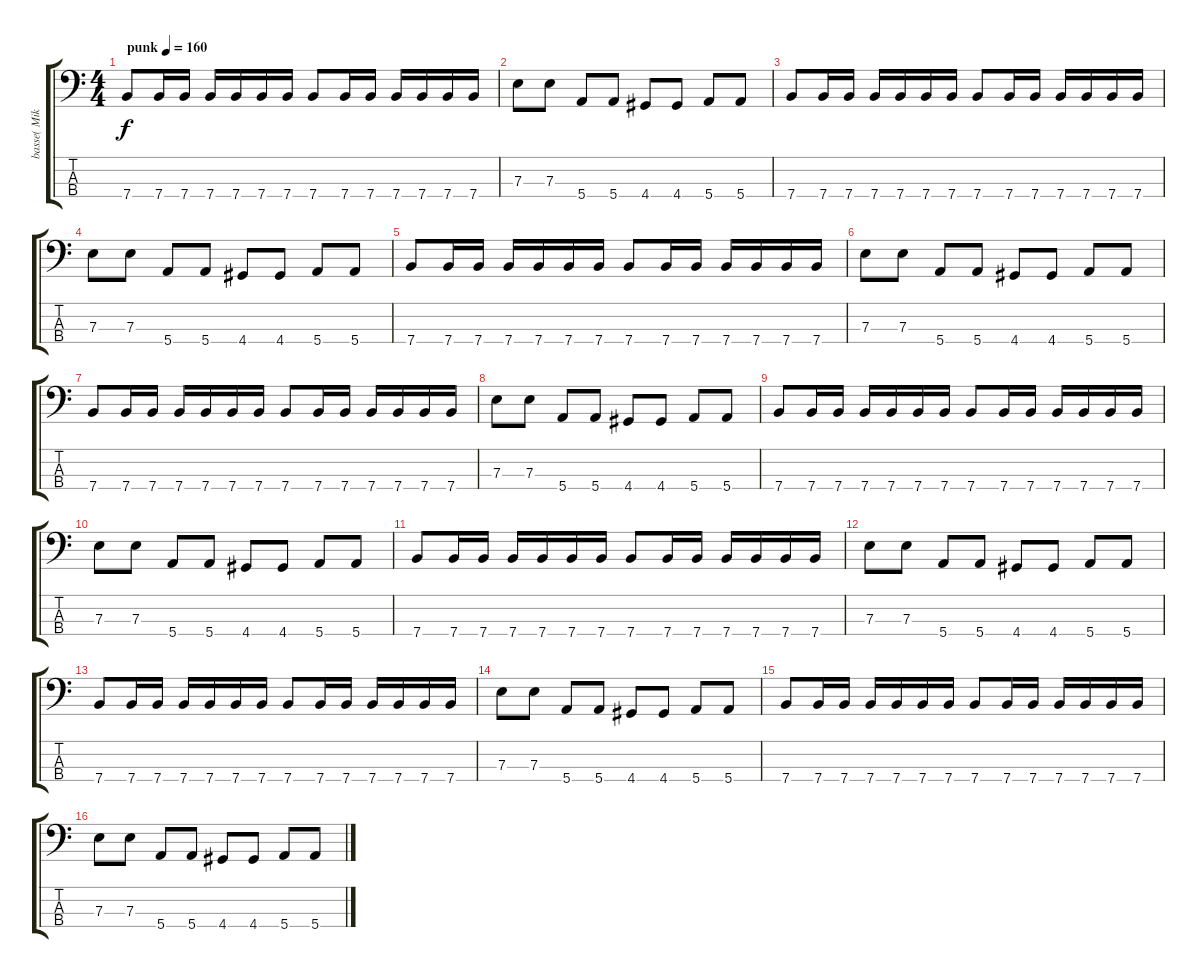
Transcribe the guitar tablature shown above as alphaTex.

\track ("basse( Mike ) " "basse( Mik") {instrument electricbasspick}
\staff {score tabs}
\tuning (G2 D2 A1 E1) {hide}
\ts (4 4)
\tempo (160 "punk")
\clef f4
\ks c
7.4.8{dy f instrument electricbasspick} 7.4.16 7.4.16 7.4.16 7.4.16 7.4.16 7.4.16 7.4.8 7.4.16 7.4.16 7.4.16 7.4.16 7.4.16 7.4.16 |
7.3.8 7.3.8 5.4.8 5.4.8 4.4.8 4.4.8 5.4.8 5.4.8 |
7.4.8 7.4.16 7.4.16 7.4.16 7.4.16 7.4.16 7.4.16 7.4.8 7.4.16 7.4.16 7.4.16 7.4.16 7.4.16 7.4.16 |
7.3.8 7.3.8 5.4.8 5.4.8 4.4.8 4.4.8 5.4.8 5.4.8 |
7.4.8 7.4.16 7.4.16 7.4.16 7.4.16 7.4.16 7.4.16 7.4.8 7.4.16 7.4.16 7.4.16 7.4.16 7.4.16 7.4.16 |
7.3.8 7.3.8 5.4.8 5.4.8 4.4.8 4.4.8 5.4.8 5.4.8 |
7.4.8 7.4.16 7.4.16 7.4.16 7.4.16 7.4.16 7.4.16 7.4.8 7.4.16 7.4.16 7.4.16 7.4.16 7.4.16 7.4.16 |
7.3.8 7.3.8 5.4.8 5.4.8 4.4.8 4.4.8 5.4.8 5.4.8 |
7.4.8 7.4.16 7.4.16 7.4.16 7.4.16 7.4.16 7.4.16 7.4.8 7.4.16 7.4.16 7.4.16 7.4.16 7.4.16 7.4.16 |
7.3.8 7.3.8 5.4.8 5.4.8 4.4.8 4.4.8 5.4.8 5.4.8 |
7.4.8 7.4.16 7.4.16 7.4.16 7.4.16 7.4.16 7.4.16 7.4.8 7.4.16 7.4.16 7.4.16 7.4.16 7.4.16 7.4.16 |
7.3.8 7.3.8 5.4.8 5.4.8 4.4.8 4.4.8 5.4.8 5.4.8 |
7.4.8 7.4.16 7.4.16 7.4.16 7.4.16 7.4.16 7.4.16 7.4.8 7.4.16 7.4.16 7.4.16 7.4.16 7.4.16 7.4.16 |
7.3.8 7.3.8 5.4.8 5.4.8 4.4.8 4.4.8 5.4.8 5.4.8 |
7.4.8 7.4.16 7.4.16 7.4.16 7.4.16 7.4.16 7.4.16 7.4.8 7.4.16 7.4.16 7.4.16 7.4.16 7.4.16 7.4.16 |
7.3.8 7.3.8 5.4.8 5.4.8 4.4.8 4.4.8 5.4.8 5.4.8
